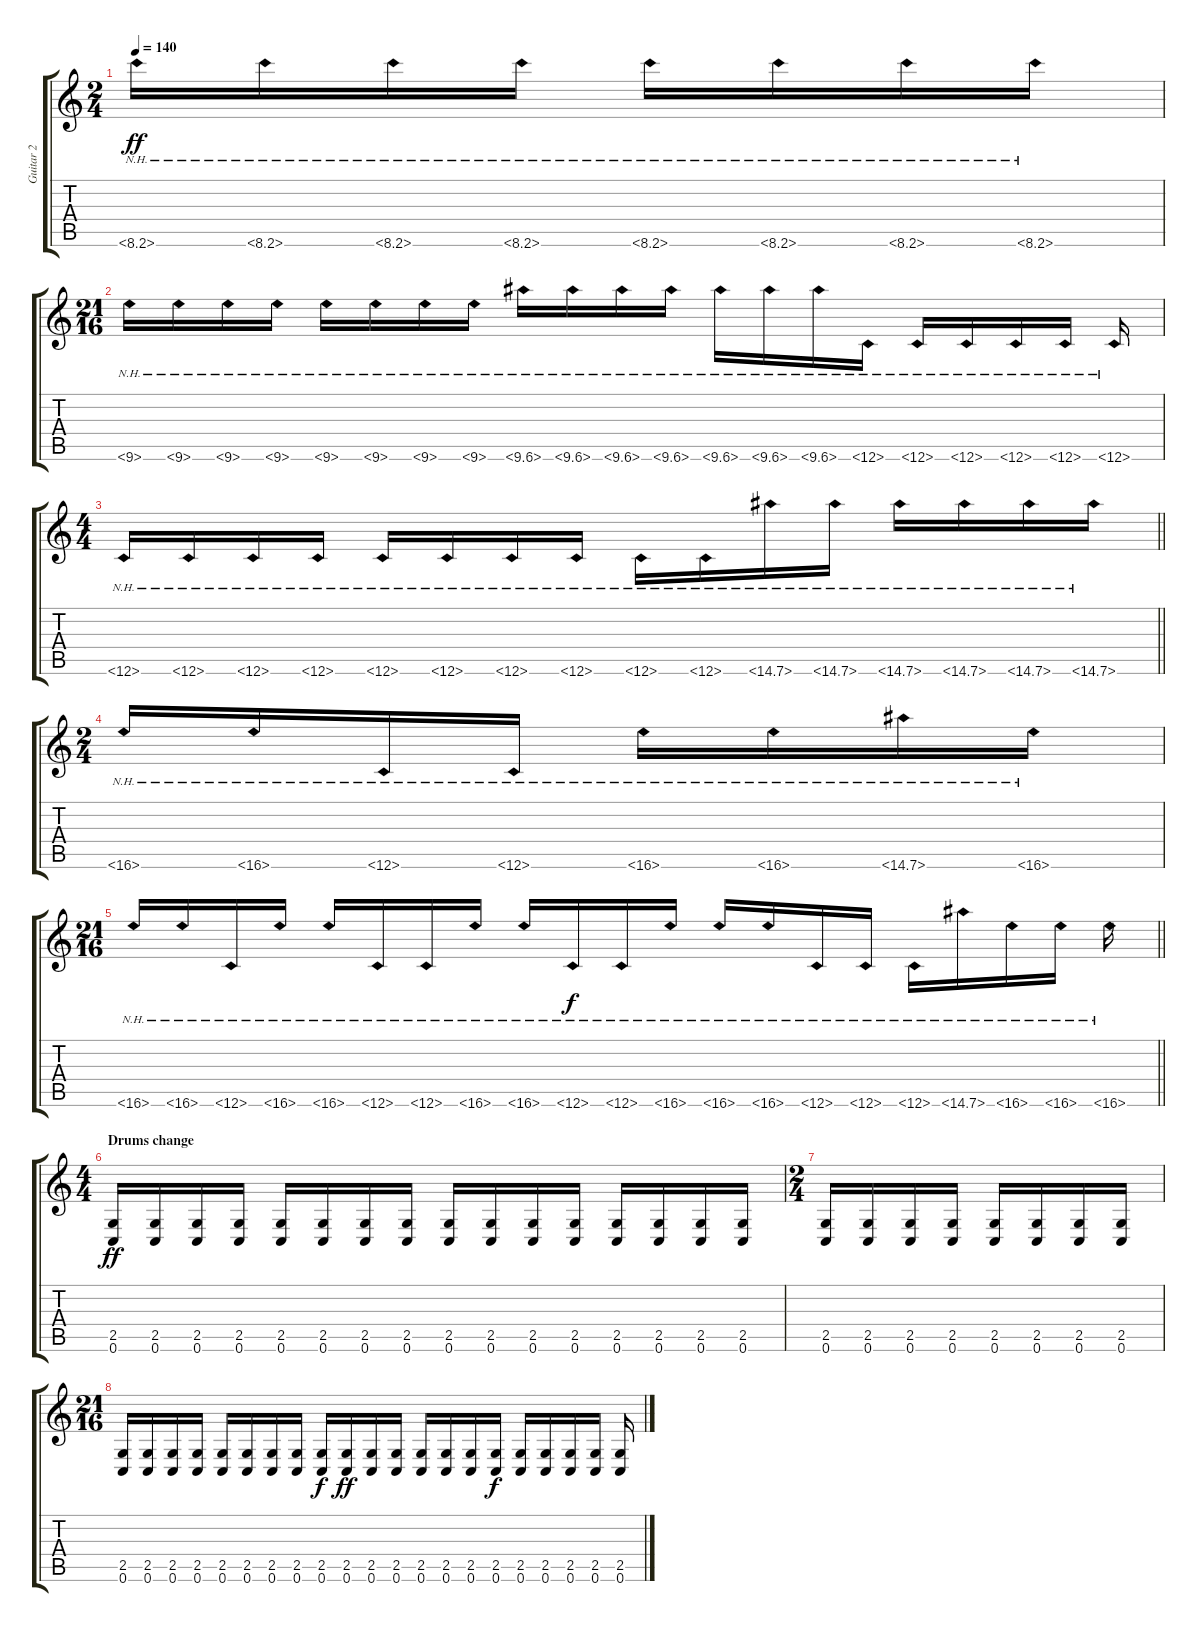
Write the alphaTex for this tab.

\track ("Guitar 2" "Guitar 2") {instrument distortionguitar}
\staff {score tabs}
\tuning (C4 G3 Eb3 Bb2 F2 C2) {hide}
\ts (2 4)
\tempo 140
\clef g2
\ks c
8.6{nh}.16{dy ff} 8.6{nh}.16 8.6{nh}.16 8.6{nh}.16 8.6{nh}.16 8.6{nh}.16 8.6{nh}.16 8.6{nh}.16 |
\ts (21 16)
9.6{nh}.16 9.6{nh}.16 9.6{nh}.16 9.6{nh}.16 9.6{nh}.16 9.6{nh}.16 9.6{nh}.16 9.6{nh}.16 10.6{nh}.16 10.6{nh}.16 10.6{nh}.16 10.6{nh}.16 10.6{nh}.16 10.6{nh}.16 10.6{nh}.16 11.6{nh}.16 11.6{nh}.16 11.6{nh}.16 11.6{nh}.16 11.6{nh}.16 11.6{nh}.16 |
\ts (4 4)
\barLineRight lightlight
12.6{nh}.16 12.6{nh}.16 12.6{nh}.16 12.6{nh}.16 12.6{nh}.16 13.6{nh}.16 13.6{nh}.16 13.6{nh}.16 13.6{nh}.16 13.6{nh}.16 14.6{nh}.16 14.6{nh}.16 14.6{nh}.16 15.6{nh}.16 15.6{nh}.16 15.6{nh}.16 |
\ts (2 4)
16.6{nh}.16 16.6{nh}.16 0.6{nh}.16 0.6{nh}.16 16.6{nh}.16 16.6{nh}.16 14.6{nh}.16 16.6{nh}.16 |
\ts (21 16)
\barLineRight lightlight
16.6{nh}.16 16.6{nh}.16 0.6{nh}.16 16.6{nh}.16 16.6{nh}.16 0.6{nh}.16 0.6{nh}.16 16.6{nh}.16 16.6{nh}.16 0.6{nh}.16{dy f} 0.6{nh}.16 16.6{nh}.16 16.6{nh}.16 16.6{nh}.16 0.6{nh}.16 0.6{nh}.16 0.6{nh}.16 15.6{nh}.16 16.6{nh}.16 16.6{nh}.16 16.6{nh}.16 |
\ts (4 4)
\section ("" "Drums change")
(2.5 0.6).16{dy ff} (2.5 0.6).16 (2.5 0.6).16 (2.5 0.6).16 (2.5 0.6).16 (2.5 0.6).16 (2.5 0.6).16 (2.5 0.6).16 (2.5 0.6).16 (2.5 0.6).16 (2.5 0.6).16 (2.5 0.6).16 (2.5 0.6).16 (2.5 0.6).16 (2.5 0.6).16 (2.5 0.6).16 |
\ts (2 4)
(2.5 0.6).16 (2.5 0.6).16 (2.5 0.6).16 (2.5 0.6).16 (2.5 0.6).16 (2.5 0.6).16 (2.5 0.6).16 (2.5 0.6).16 |
\ts (21 16)
(2.5 0.6).16 (2.5 0.6).16 (2.5 0.6).16 (2.5 0.6).16 (2.5 0.6).16 (2.5 0.6).16 (2.5 0.6).16 (2.5 0.6).16 (2.5 0.6).16{dy f} (2.5 0.6).16{dy ff} (2.5 0.6).16 (2.5 0.6).16 (2.5 0.6).16 (2.5 0.6).16 (2.5 0.6).16 (2.5 0.6).16{dy f} (2.5 0.6).16 (2.5 0.6).16 (2.5 0.6).16 (2.5 0.6).16 (2.5 0.6).16
